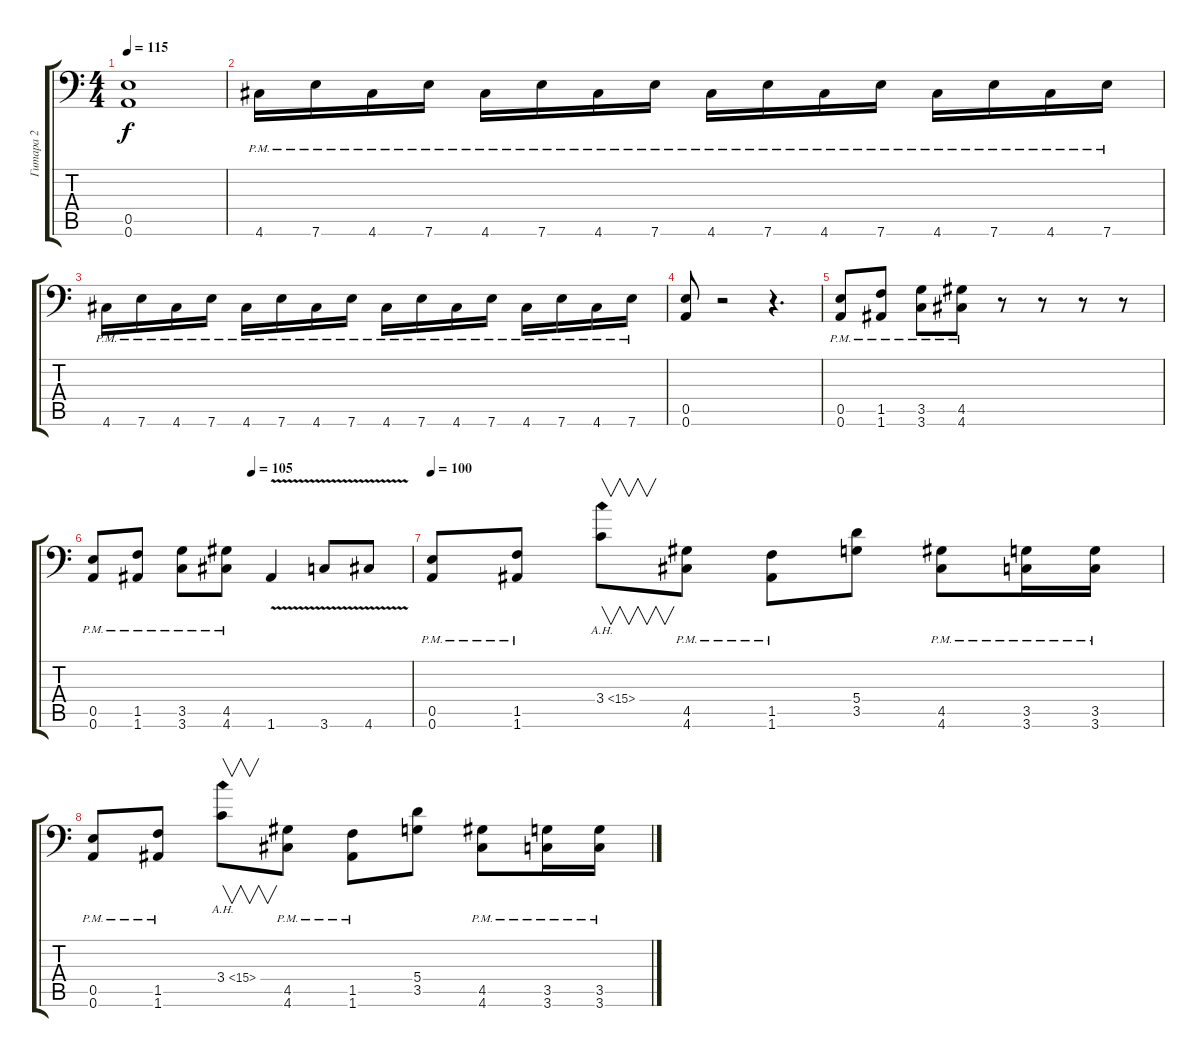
\track ("Гитара 2" "Гитара 2") {instrument distortionguitar}
\staff {score tabs}
\tuning (B3 Gb3 D3 A2 E2 A1) {hide}
\ts (4 4)
\tempo 115
\clef f4
\ks c
(0.5 0.6).1{dy f} |
4.6{pm}.16 7.6{pm}.16 4.6{pm}.16 7.6{pm}.16 4.6{pm}.16 7.6{pm}.16 4.6{pm}.16 7.6{pm}.16 4.6{pm}.16 7.6{pm}.16 4.6{pm}.16 7.6{pm}.16 4.6{pm}.16 7.6{pm}.16 4.6{pm}.16 7.6{pm}.16 |
4.6{pm}.16 7.6{pm}.16 4.6{pm}.16 7.6{pm}.16 4.6{pm}.16 7.6{pm}.16 4.6{pm}.16 7.6{pm}.16 4.6{pm}.16 7.6{pm}.16 4.6{pm}.16 7.6{pm}.16 4.6{pm}.16 7.6{pm}.16 4.6{pm}.16 7.6{pm}.16 |
(0.5 0.6).8 r.2 r.4{d} |
(0.5{pm} 0.6{pm}).8 (1.5{pm} 1.6{pm}).8 (3.5{pm} 3.6{pm}).8 (4.5{pm} 4.6{pm}).8 r.8 r.8 r.8 r.8 |
\tempo (105 0.5)
(0.5{pm} 0.6{pm}).8 (1.5{pm} 1.6{pm}).8 (3.5{pm} 3.6{pm}).8 (4.5{pm} 4.6{pm}).8 1.6{v}.4 3.6{v}.8 4.6{v}.8 |
\tempo 100
(0.5{pm} 0.6{pm}).8 (1.5{pm} 1.6{pm}).8 3.4{ah 12}.8{v} (4.5{pm} 4.6{pm}).8 (1.5{pm} 1.6{pm}).8 (5.4 3.5).8 (4.5{pm} 4.6{pm}).8 (3.5{pm} 3.6{pm}).16 (3.5{pm} 3.6{pm}).16 |
(0.5{pm} 0.6{pm}).8 (1.5{pm} 1.6{pm}).8 3.4{ah 12}.8{v} (4.5{pm} 4.6{pm}).8 (1.5{pm} 1.6{pm}).8 (5.4 3.5).8 (4.5{pm} 4.6{pm}).8 (3.5{pm} 3.6{pm}).16 (3.5{pm} 3.6{pm}).16
